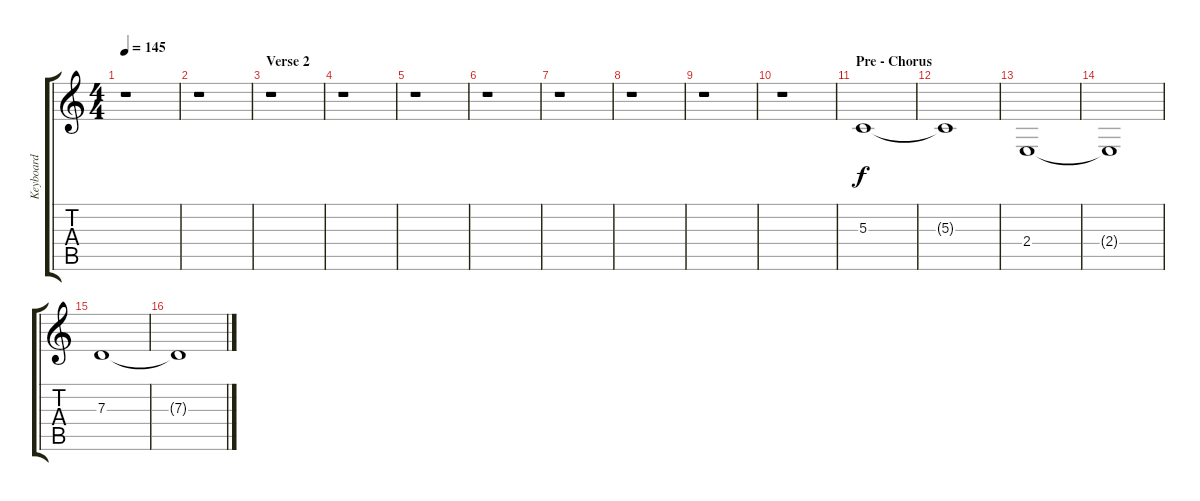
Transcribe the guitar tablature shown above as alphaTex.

\track ("Keyboard" "Keyboard") {instrument synthstrings1}
\staff {score tabs}
\tuning (E4 B3 G3 D3 A2 E2) {hide}
\ts (4 4)
\tempo 145
\clef g2
\ks c
r.1{dy f} |
r.1 |
\section ("" "Verse 2")
r.1 |
r.1 |
r.1 |
r.1 |
r.1 |
r.1 |
r.1 |
r.1 |
\section ("" "Pre - Chorus")
5.3.1{volume 12 instrument synthstrings1} |
5.3{t}.1 |
2.4.1 |
2.4{t}.1 |
7.3.1 |
7.3{t}.1
